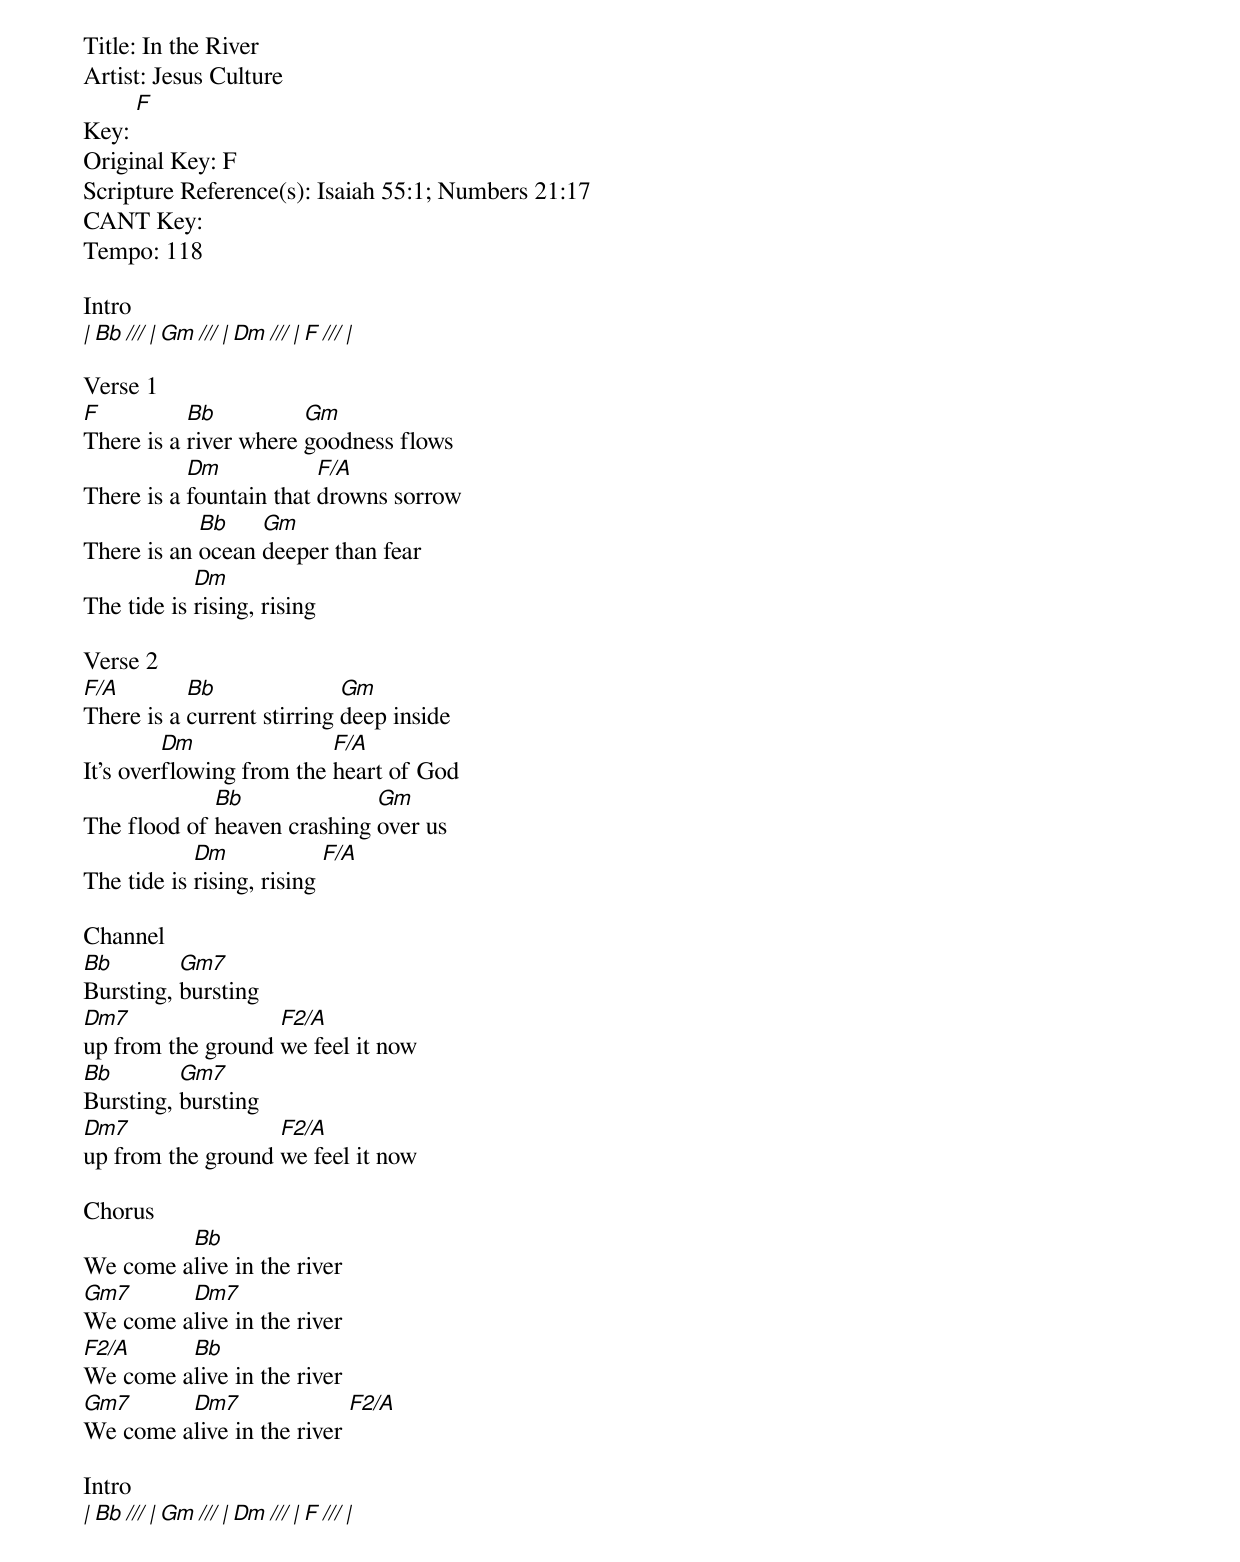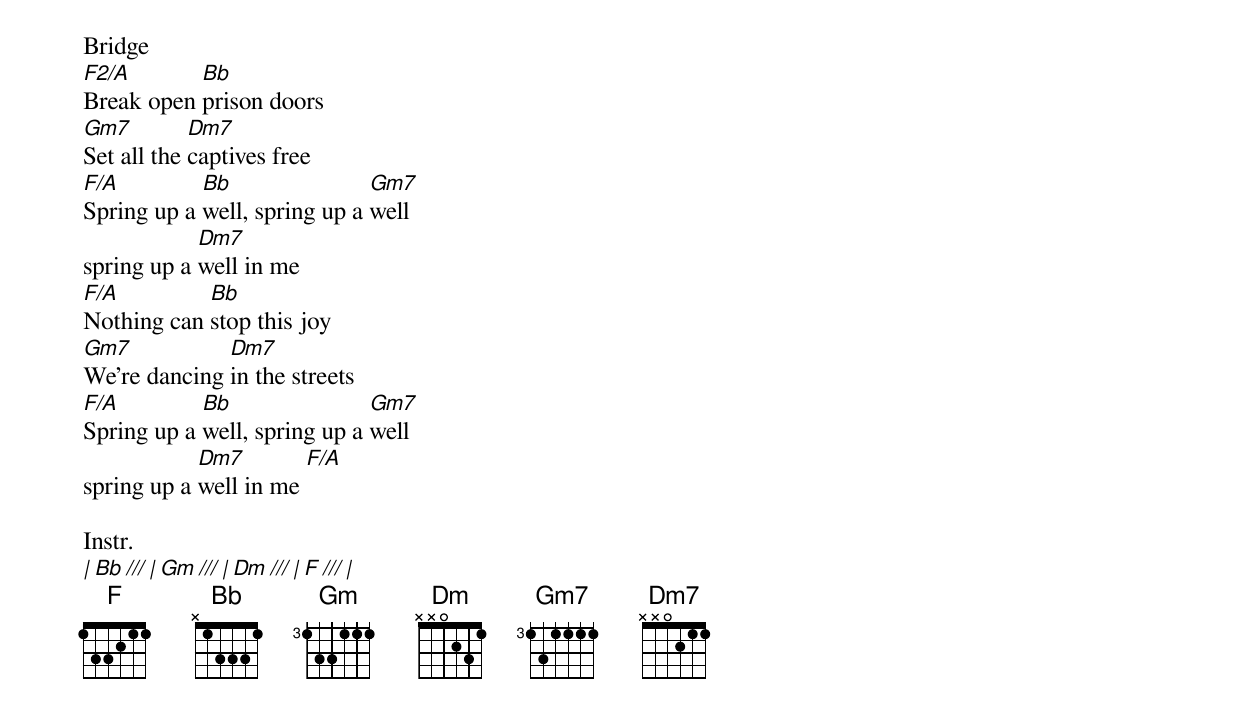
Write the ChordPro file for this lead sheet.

Title: In the River
Artist: Jesus Culture
Key: [F]
Original Key: F
Scripture Reference(s): Isaiah 55:1; Numbers 21:17
CANT Key:
Tempo: 118

Intro
[| Bb /// | Gm /// | Dm /// | F /// |]

Verse 1
[F]There is a [Bb]river where [Gm]goodness flows
There is a [Dm]fountain that [F/A]drowns sorrow
There is an [Bb]ocean [Gm]deeper than fear
The tide is [Dm]rising, rising

Verse 2
[F/A]There is a [Bb]current stirring [Gm]deep inside
It's over[Dm]flowing from the [F/A]heart of God
The flood of [Bb]heaven crashing [Gm]over us
The tide is [Dm]rising, rising [F/A]

Channel
[Bb]Bursting, [Gm7]bursting
[Dm7]up from the ground [F2/A]we feel it now
[Bb]Bursting, [Gm7]bursting
[Dm7]up from the ground [F2/A]we feel it now

Chorus
We come a[Bb]live in the river
[Gm7]We come a[Dm7]live in the river
[F2/A]We come a[Bb]live in the river
[Gm7]We come a[Dm7]live in the river [F2/A]

Intro
[| Bb /// | Gm /// | Dm /// | F /// | ]

Bridge
[F2/A]Break open [Bb]prison doors
[Gm7]Set all the [Dm7]captives free
[F/A]Spring up a [Bb]well, spring up a [Gm7]well
spring up a [Dm7]well in me
[F/A]Nothing can [Bb]stop this joy
[Gm7]We're dancing [Dm7]in the streets
[F/A]Spring up a [Bb]well, spring up a [Gm7]well
spring up a [Dm7]well in me [F/A]

Instr.
[| Bb /// | Gm /// | Dm /// | F /// |]
